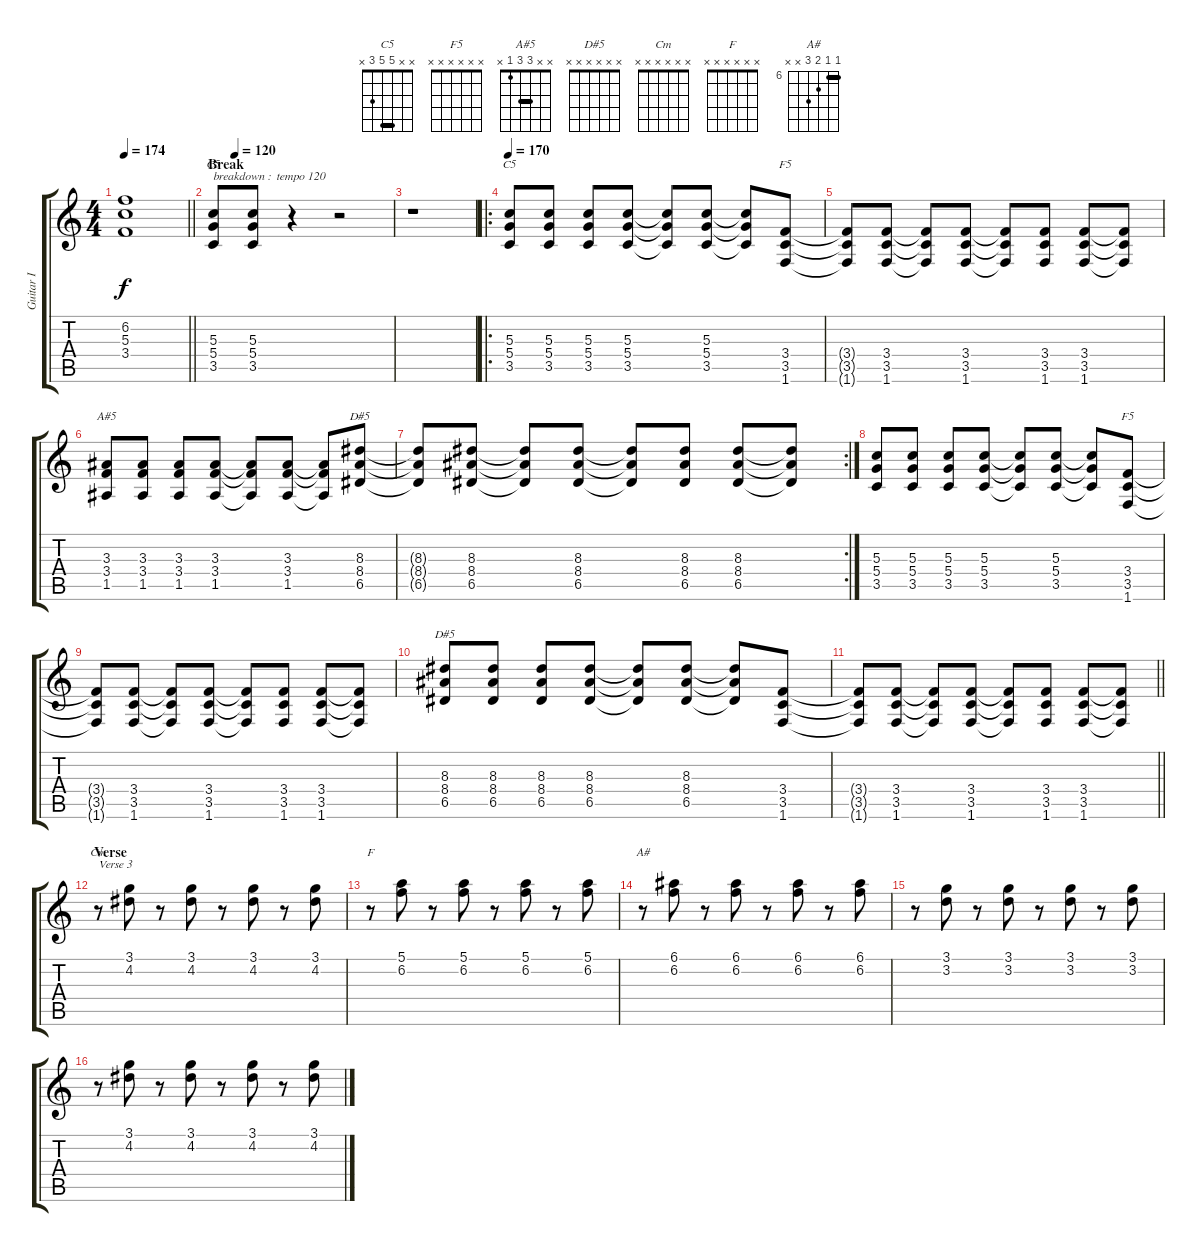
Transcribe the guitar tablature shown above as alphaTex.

\track ("Guitar I" "Guitar I") {instrument distortionguitar}
\staff {score tabs}
\tuning (E4 B3 G3 D3 A2 E2) {hide}
\chord ("C5" x x x x x x)
\chord ("C5" x x 5 5 3 x) {barre 5}
\chord ("F5" x x x 3 3 1) {barre 3}
\chord ("A#5" x x 3 3 1 x) {barre 3}
\chord ("D#5" x x 8 8 6 x) {firstfret 6 barre 8}
\chord ("F5" x x x x x x)
\chord ("D#5" x x x x x x)
\chord ("Cm" x x x x x x)
\chord ("F" x x x x x x)
\chord ("A#" 6 6 7 8 x x) {firstfret 6 barre 6}
\ts (4 4)
\tempo 174
\clef g2
\barLineRight lightlight
\ks c
(6.2{t} 5.3{t} 3.4{t}).1{dy f} |
\section ("" "Break")
\tempo (120 0.125)
(5.3 5.4 3.5).8{ch "C5" txt "breakdown :  tempo 120"} (5.3 5.4 3.5).8 r.4 r.2 |
r.1 |
\ro
\tempo 170
(5.3 5.4 3.5).8{ch "C5"} (5.3 5.4 3.5).8 (5.3 5.4 3.5).8 (5.3 5.4 3.5).8 (5.3{t} 5.4{t} 3.5{t}).8 (5.3 5.4 3.5).8 (5.3{t} 5.4{t} 3.5{t}).8 (3.4 3.5 1.6).8{ch "F5"} |
(3.4{t} 3.5{t} 1.6{t}).8 (3.4 3.5 1.6).8 (3.4{t} 3.5{t} 1.6{t}).8 (3.4 3.5 1.6).8 (3.4{t} 3.5{t} 1.6{t}).8 (3.4 3.5 1.6).8 (3.4 3.5 1.6).8 (3.4{t} 3.5{t} 1.6{t}).8 |
(3.3 3.4 1.5).8{ch "A#5"} (3.3 3.4 1.5).8 (3.3 3.4 1.5).8 (3.3 3.4 1.5).8 (3.3{t} 3.4{t} 1.5{t}).8 (3.3 3.4 1.5).8 (3.3{t} 3.4{t} 1.5{t}).8 (8.3 8.4 6.5).8{ch "D#5"} |
\rc 2
(8.3{t} 8.4{t} 6.5{t}).8 (8.3 8.4 6.5).8 (8.3{t} 8.4{t} 6.5{t}).8 (8.3 8.4 6.5).8 (8.3{t} 8.4{t} 6.5{t}).8 (8.3 8.4 6.5).8 (8.3 8.4 6.5).8 (8.3{t} 8.4{t} 6.5{t}).8 |
(5.3 5.4 3.5).8 (5.3 5.4 3.5).8 (5.3 5.4 3.5).8 (5.3 5.4 3.5).8 (5.3{t} 5.4{t} 3.5{t}).8 (5.3 5.4 3.5).8 (5.3{t} 5.4{t} 3.5{t}).8 (3.4 3.5 1.6).8{ch "F5"} |
(3.4{t} 3.5{t} 1.6{t}).8 (3.4 3.5 1.6).8 (3.4{t} 3.5{t} 1.6{t}).8 (3.4 3.5 1.6).8 (3.4{t} 3.5{t} 1.6{t}).8 (3.4 3.5 1.6).8 (3.4 3.5 1.6).8 (3.4{t} 3.5{t} 1.6{t}).8 |
(8.3 8.4 6.5).8{ch "D#5"} (8.3 8.4 6.5).8 (8.3 8.4 6.5).8 (8.3 8.4 6.5).8 (8.3{t} 8.4{t} 6.5{t}).8 (8.3 8.4 6.5).8 (8.3{t} 8.4{t} 6.5{t}).8 (3.4 3.5 1.6).8 |
\barLineRight lightlight
(3.4{t} 3.5{t} 1.6{t}).8 (3.4 3.5 1.6).8 (3.4{t} 3.5{t} 1.6{t}).8 (3.4 3.5 1.6).8 (3.4{t} 3.5{t} 1.6{t}).8 (3.4 3.5 1.6).8 (3.4 3.5 1.6).8 (3.4{t} 3.5{t} 1.6{t}).8 |
\section ("" "Verse")
r.8{ch "Cm" txt "Verse 3" instrument electricguitarjazz} (3.1 4.2).8 r.8 (3.1 4.2).8 r.8 (3.1 4.2).8 r.8 (3.1 4.2).8 |
r.8{ch "F" instrument electricguitarjazz} (5.1 6.2).8 r.8 (5.1 6.2).8 r.8 (5.1 6.2).8 r.8 (5.1 6.2).8 |
r.8{ch "A#"} (6.1 6.2).8 r.8 (6.1 6.2).8 r.8 (6.1 6.2).8 r.8 (6.1 6.2).8 |
r.8{instrument electricguitarjazz} (3.1 3.2).8 r.8 (3.1 3.2).8 r.8 (3.1 3.2).8 r.8 (3.1 3.2).8 |
r.8{instrument electricguitarjazz} (3.1 4.2).8 r.8 (3.1 4.2).8 r.8 (3.1 4.2).8 r.8 (3.1 4.2).8
